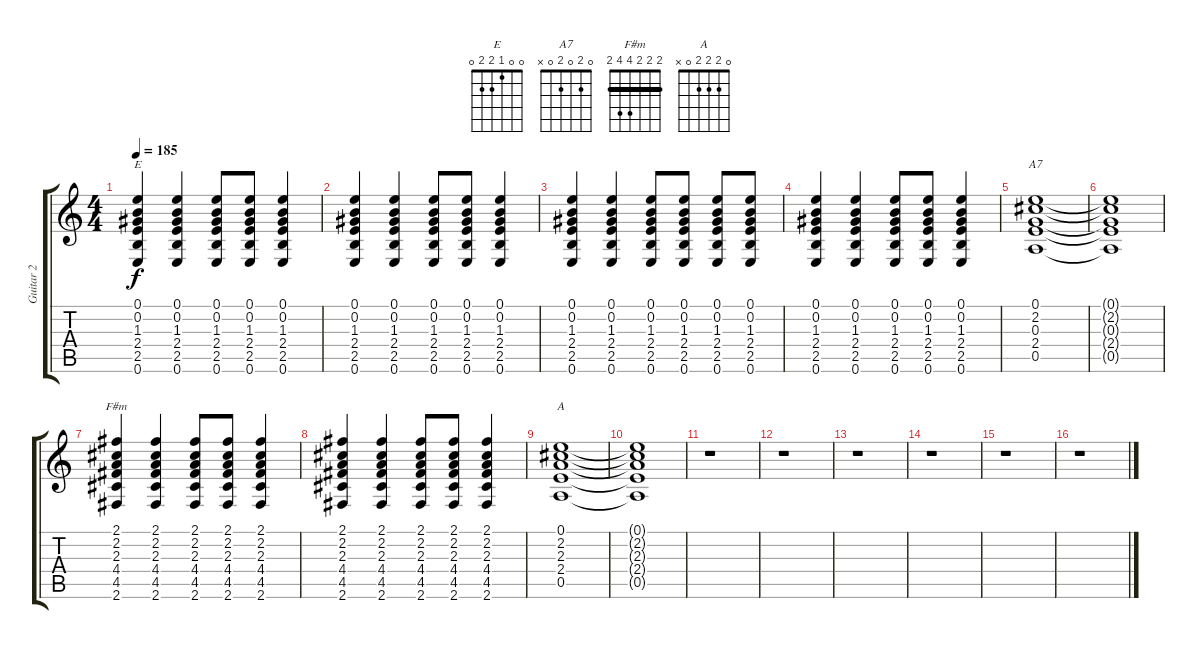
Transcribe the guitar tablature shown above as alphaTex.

\track ("Guitar 2" "Guitar 2") {instrument acousticguitarsteel}
\staff {score tabs}
\tuning (E4 B3 G3 D3 A2 E2) {hide}
\chord ("E" 0 0 1 2 2 0)
\chord ("A7" 0 2 0 2 0 x)
\chord ("F#m" 2 2 2 4 4 2) {barre 2}
\chord ("A" 0 2 2 2 0 x)
\ts (4 4)
\tempo 185
\clef g2
\ks c
(0.1 0.2 1.3 2.4 2.5 0.6).4{ch "E" dy f} (0.1 0.2 1.3 2.4 2.5 0.6).4 (0.1 0.2 1.3 2.4 2.5 0.6).8 (0.1 0.2 1.3 2.4 2.5 0.6).8 (0.1 0.2 1.3 2.4 2.5 0.6).4 |
(0.1 0.2 1.3 2.4 2.5 0.6).4 (0.1 0.2 1.3 2.4 2.5 0.6).4 (0.1 0.2 1.3 2.4 2.5 0.6).8 (0.1 0.2 1.3 2.4 2.5 0.6).8 (0.1 0.2 1.3 2.4 2.5 0.6).4 |
(0.1 0.2 1.3 2.4 2.5 0.6).4 (0.1 0.2 1.3 2.4 2.5 0.6).4 (0.1 0.2 1.3 2.4 2.5 0.6).8 (0.1 0.2 1.3 2.4 2.5 0.6).8 (0.1 0.2 1.3 2.4 2.5 0.6).8 (0.1 0.2 1.3 2.4 2.5 0.6).8 |
(0.1 0.2 1.3 2.4 2.5 0.6).4 (0.1 0.2 1.3 2.4 2.5 0.6).4 (0.1 0.2 1.3 2.4 2.5 0.6).8 (0.1 0.2 1.3 2.4 2.5 0.6).8 (0.1 0.2 1.3 2.4 2.5 0.6).4 |
(0.1 2.2 0.3 2.4 0.5).1{ch "A7"} |
(0.1{t} 2.2{t} 0.3{t} 2.4{t} 0.5{t}).1 |
(2.1 2.2 2.3 4.4 4.5 2.6).4{ch "F#m"} (2.1 2.2 2.3 4.4 4.5 2.6).4 (2.1 2.2 2.3 4.4 4.5 2.6).8 (2.1 2.2 2.3 4.4 4.5 2.6).8 (2.1 2.2 2.3 4.4 4.5 2.6).4 |
(2.1 2.2 2.3 4.4 4.5 2.6).4 (2.1 2.2 2.3 4.4 4.5 2.6).4 (2.1 2.2 2.3 4.4 4.5 2.6).8 (2.1 2.2 2.3 4.4 4.5 2.6).8 (2.1 2.2 2.3 4.4 4.5 2.6).4 |
(0.1 2.2 2.3 2.4 0.5).1{ch "A"} |
(0.1{t} 2.2{t} 2.3{t} 2.4{t} 0.5{t}).1 |
r.1 |
r.1 |
r.1 |
r.1 |
r.1 |
r.1
